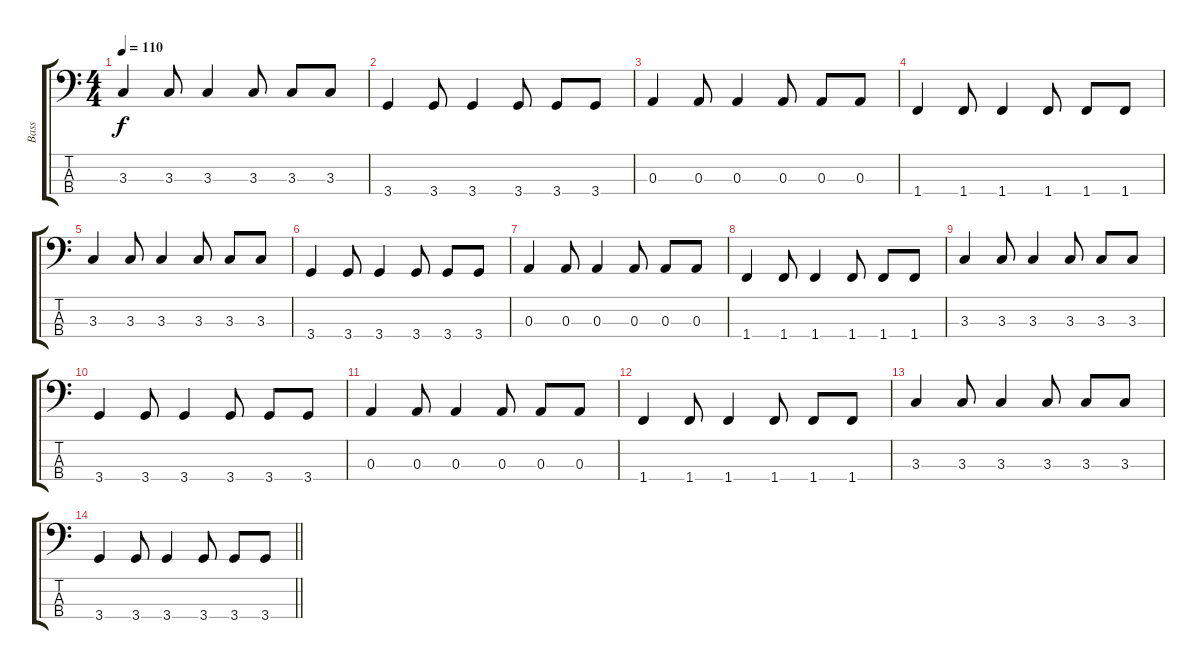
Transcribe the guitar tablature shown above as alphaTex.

\track ("Bass" "Bass") {instrument electricbassfinger}
\staff {score tabs}
\tuning (G2 D2 A1 E1) {hide}
\ts (4 4)
\tempo 110
\clef f4
\ks c
3.3.4{dy f} 3.3.8 3.3.4 3.3.8 3.3.8 3.3.8 |
3.4.4 3.4.8 3.4.4 3.4.8 3.4.8 3.4.8 |
0.3.4 0.3.8 0.3.4 0.3.8 0.3.8 0.3.8 |
1.4.4 1.4.8 1.4.4 1.4.8 1.4.8 1.4.8 |
3.3.4 3.3.8 3.3.4 3.3.8 3.3.8 3.3.8 |
3.4.4 3.4.8 3.4.4 3.4.8 3.4.8 3.4.8 |
0.3.4 0.3.8 0.3.4 0.3.8 0.3.8 0.3.8 |
1.4.4 1.4.8 1.4.4 1.4.8 1.4.8 1.4.8 |
3.3.4 3.3.8 3.3.4 3.3.8 3.3.8 3.3.8 |
3.4.4 3.4.8 3.4.4 3.4.8 3.4.8 3.4.8 |
0.3.4 0.3.8 0.3.4 0.3.8 0.3.8 0.3.8 |
1.4.4 1.4.8 1.4.4 1.4.8 1.4.8 1.4.8 |
3.3.4 3.3.8 3.3.4 3.3.8 3.3.8 3.3.8 |
\barLineRight lightlight
3.4.4 3.4.8 3.4.4 3.4.8 3.4.8 3.4.8
